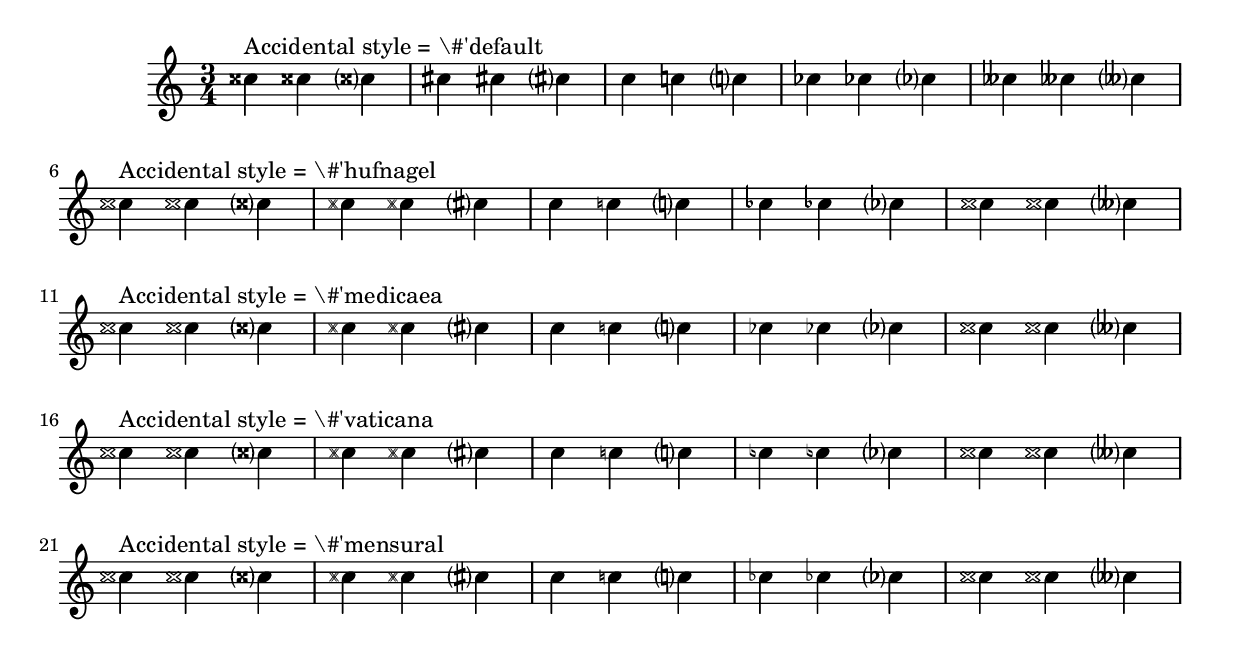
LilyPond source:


\header {
texidoc = "@cindex Ancient Accidentals
Accidentals are available in different ancient styles. This
file lists all of them.
"
}

\version "1.9.4"

\score { 
  \context Voice \notes\relative c {
    \time 3/4
	\property Staff.Accidental \set #'style = #'default
	cisis''^"Accidental style = \#'default" cisis! cisis? |
	cis cis! cis? | 
	c c! c? |
	ces ces! ces? |
	ceses ceses! ceses? |
	\break
	
	\property Staff.Accidental \set #'style = #'hufnagel
	cisis^"Accidental style = \#'hufnagel" cisis! cisis? |
	cis cis! cis? | 
	c c! c? |
	ces ces! ces? |
	ceses ceses! ceses? |
	\break
	
	\property Staff.Accidental \set #'style = #'medicaea
	cisis^"Accidental style = \#'medicaea" cisis! cisis? |
	cis cis! cis? | 
	c c! c? |
	ces ces! ces? |
	ceses ceses! ceses? |
	\break
	
	\property Staff.Accidental \set #'style = #'vaticana
	cisis^"Accidental style = \#'vaticana" cisis! cisis? |
	cis cis! cis? | 
	c c! c? |
	ces ces! ces? |
	ceses ceses! ceses? |
	\break
	
	\property Staff.Accidental \set #'style = #'mensural
	cisis^"Accidental style = \#'mensural" cisis! cisis? |
	cis cis! cis? | 
	c c! c? |
	ces ces! ces? |
	ceses ceses! ceses? |
	
  }
}

